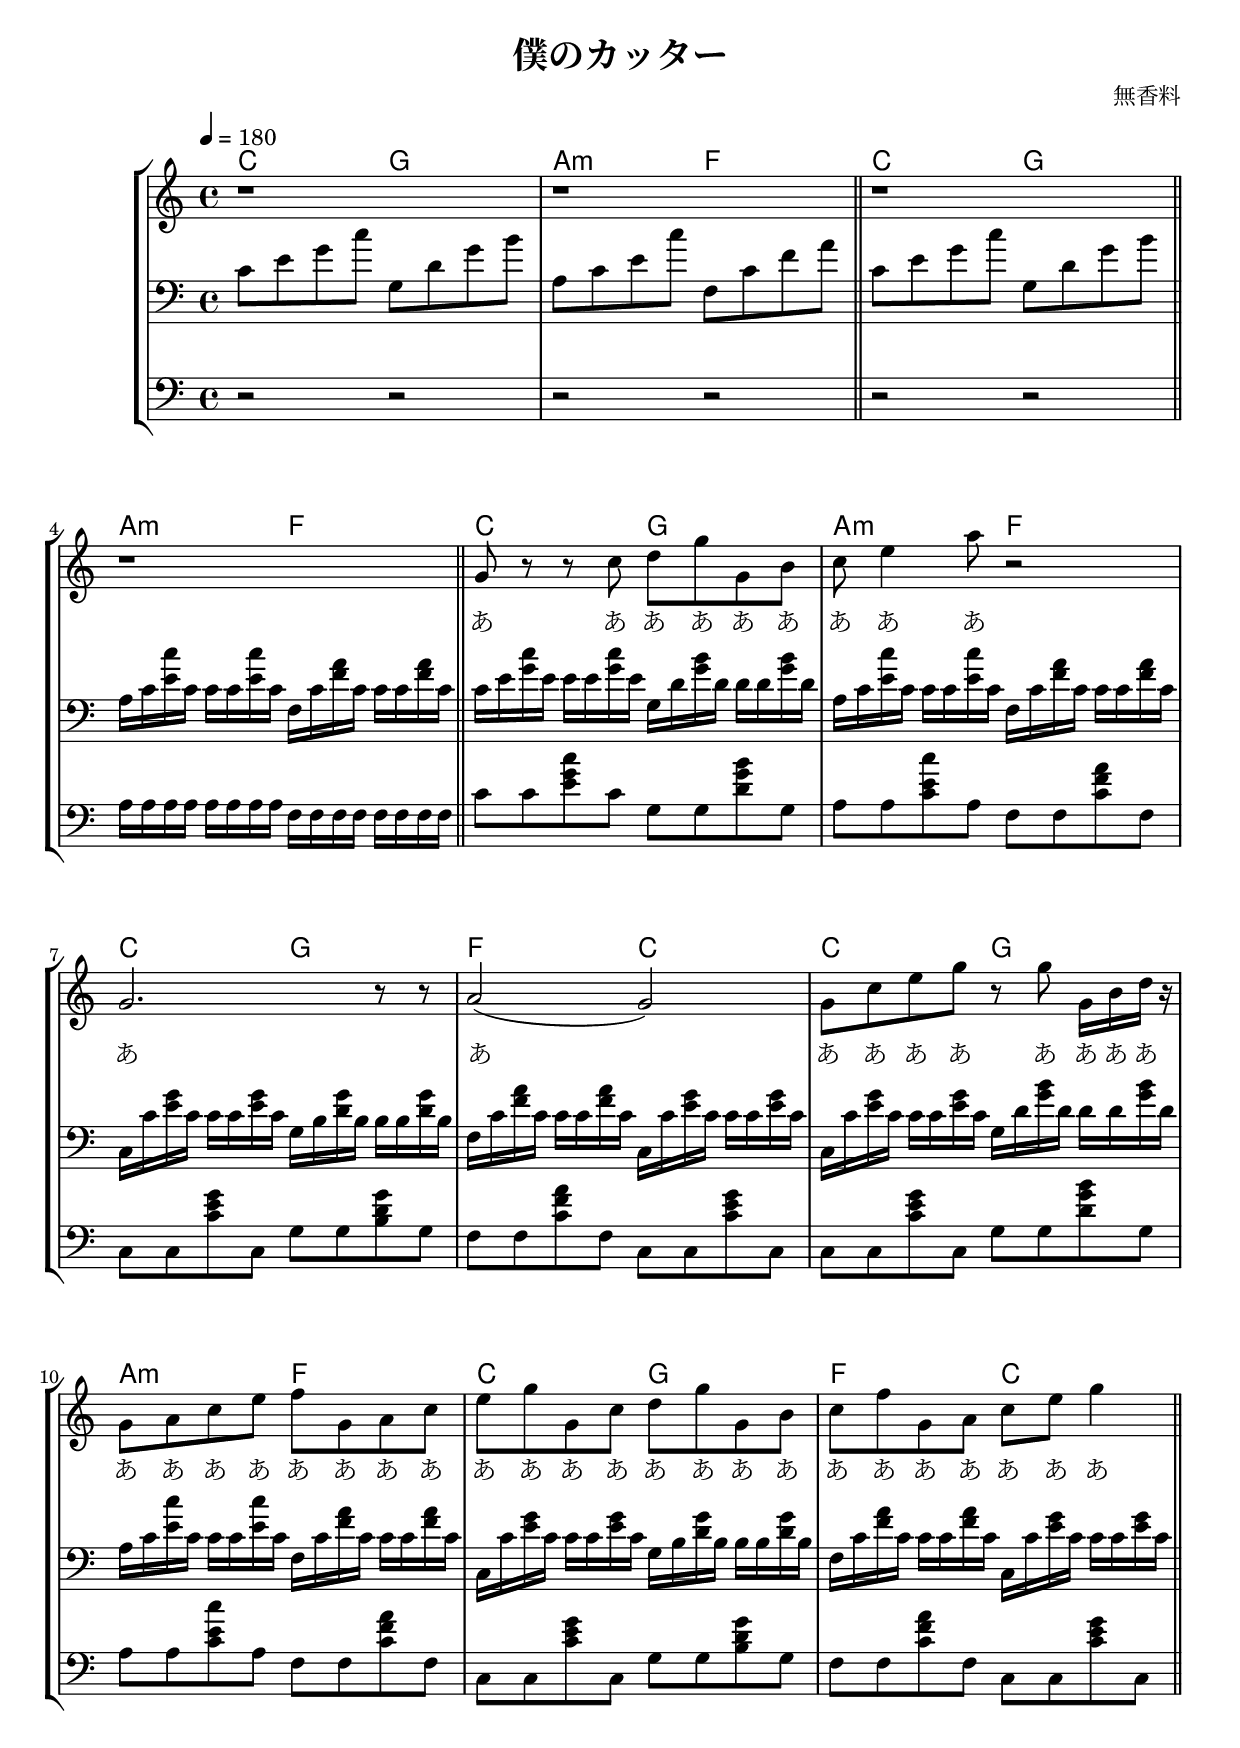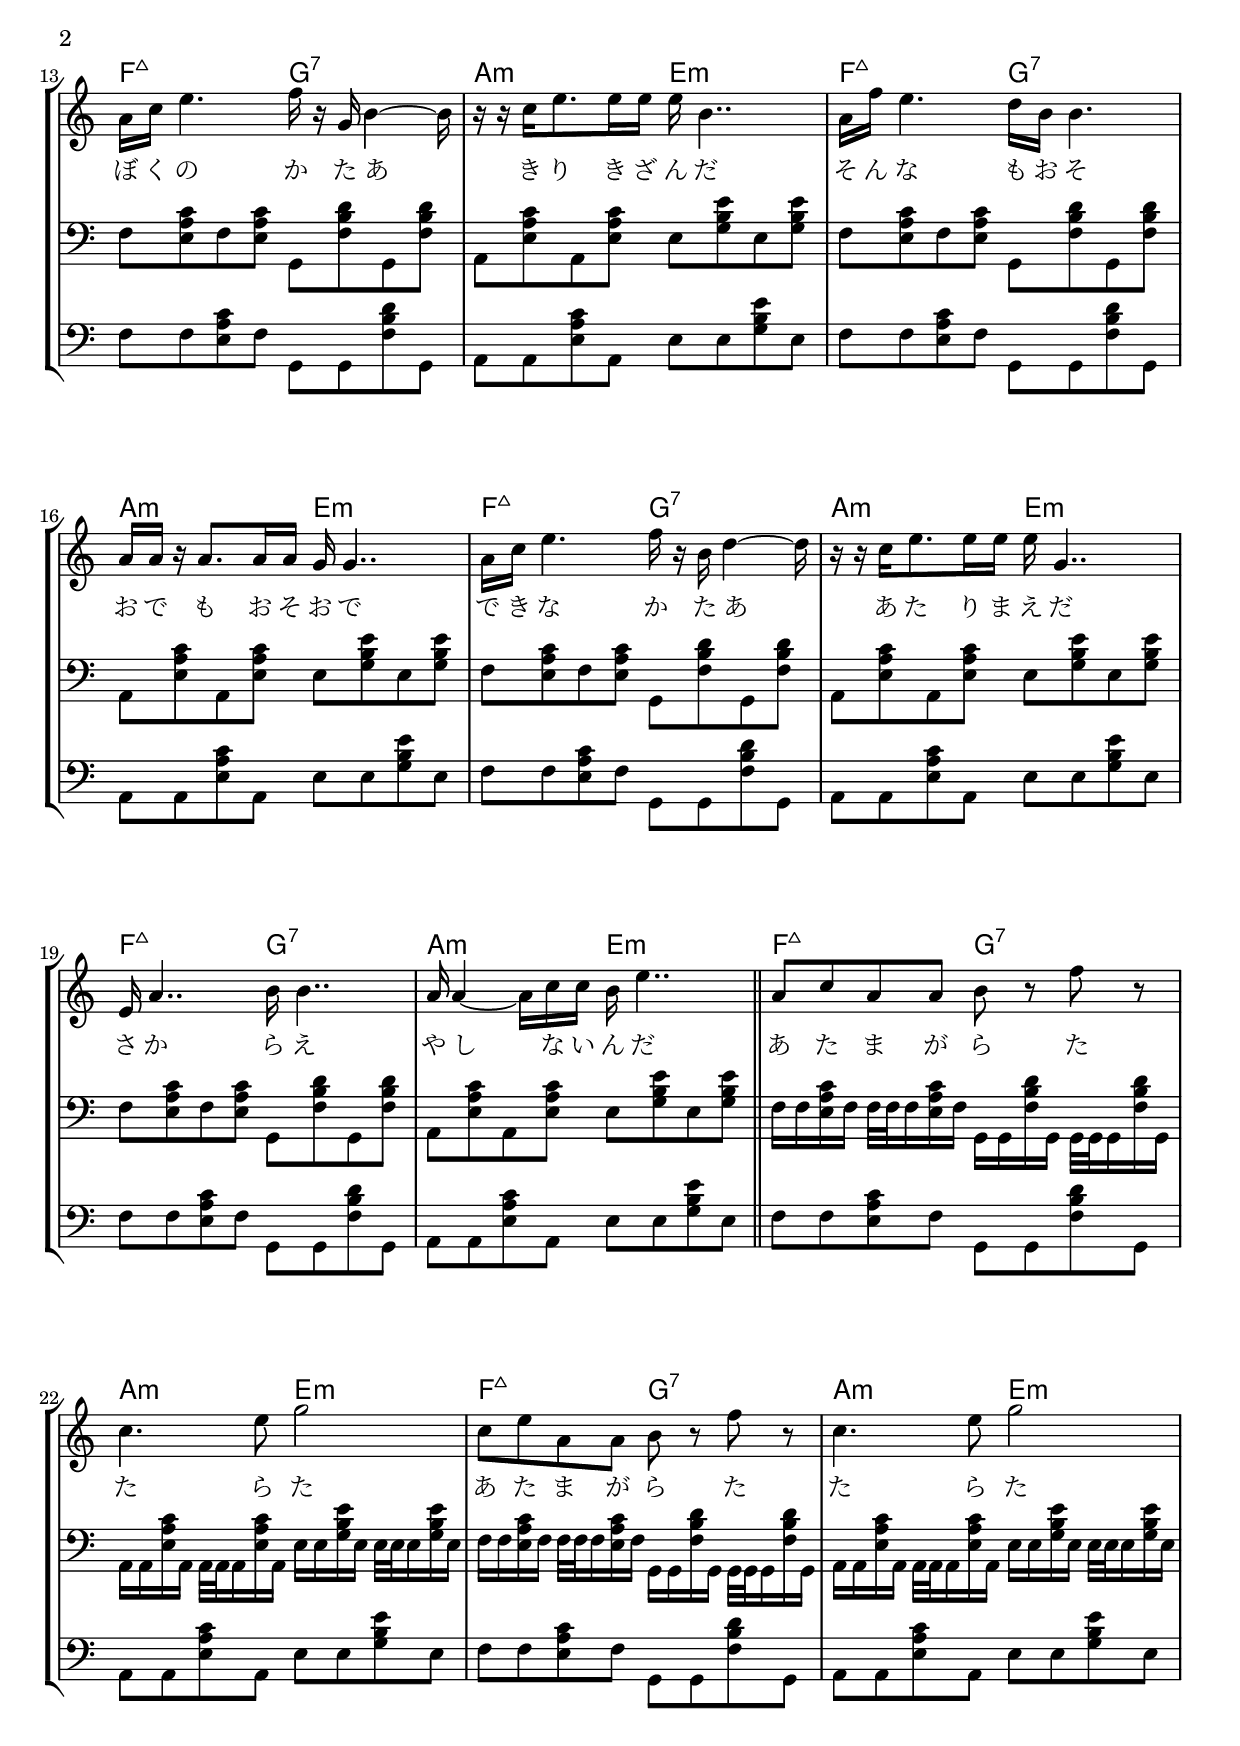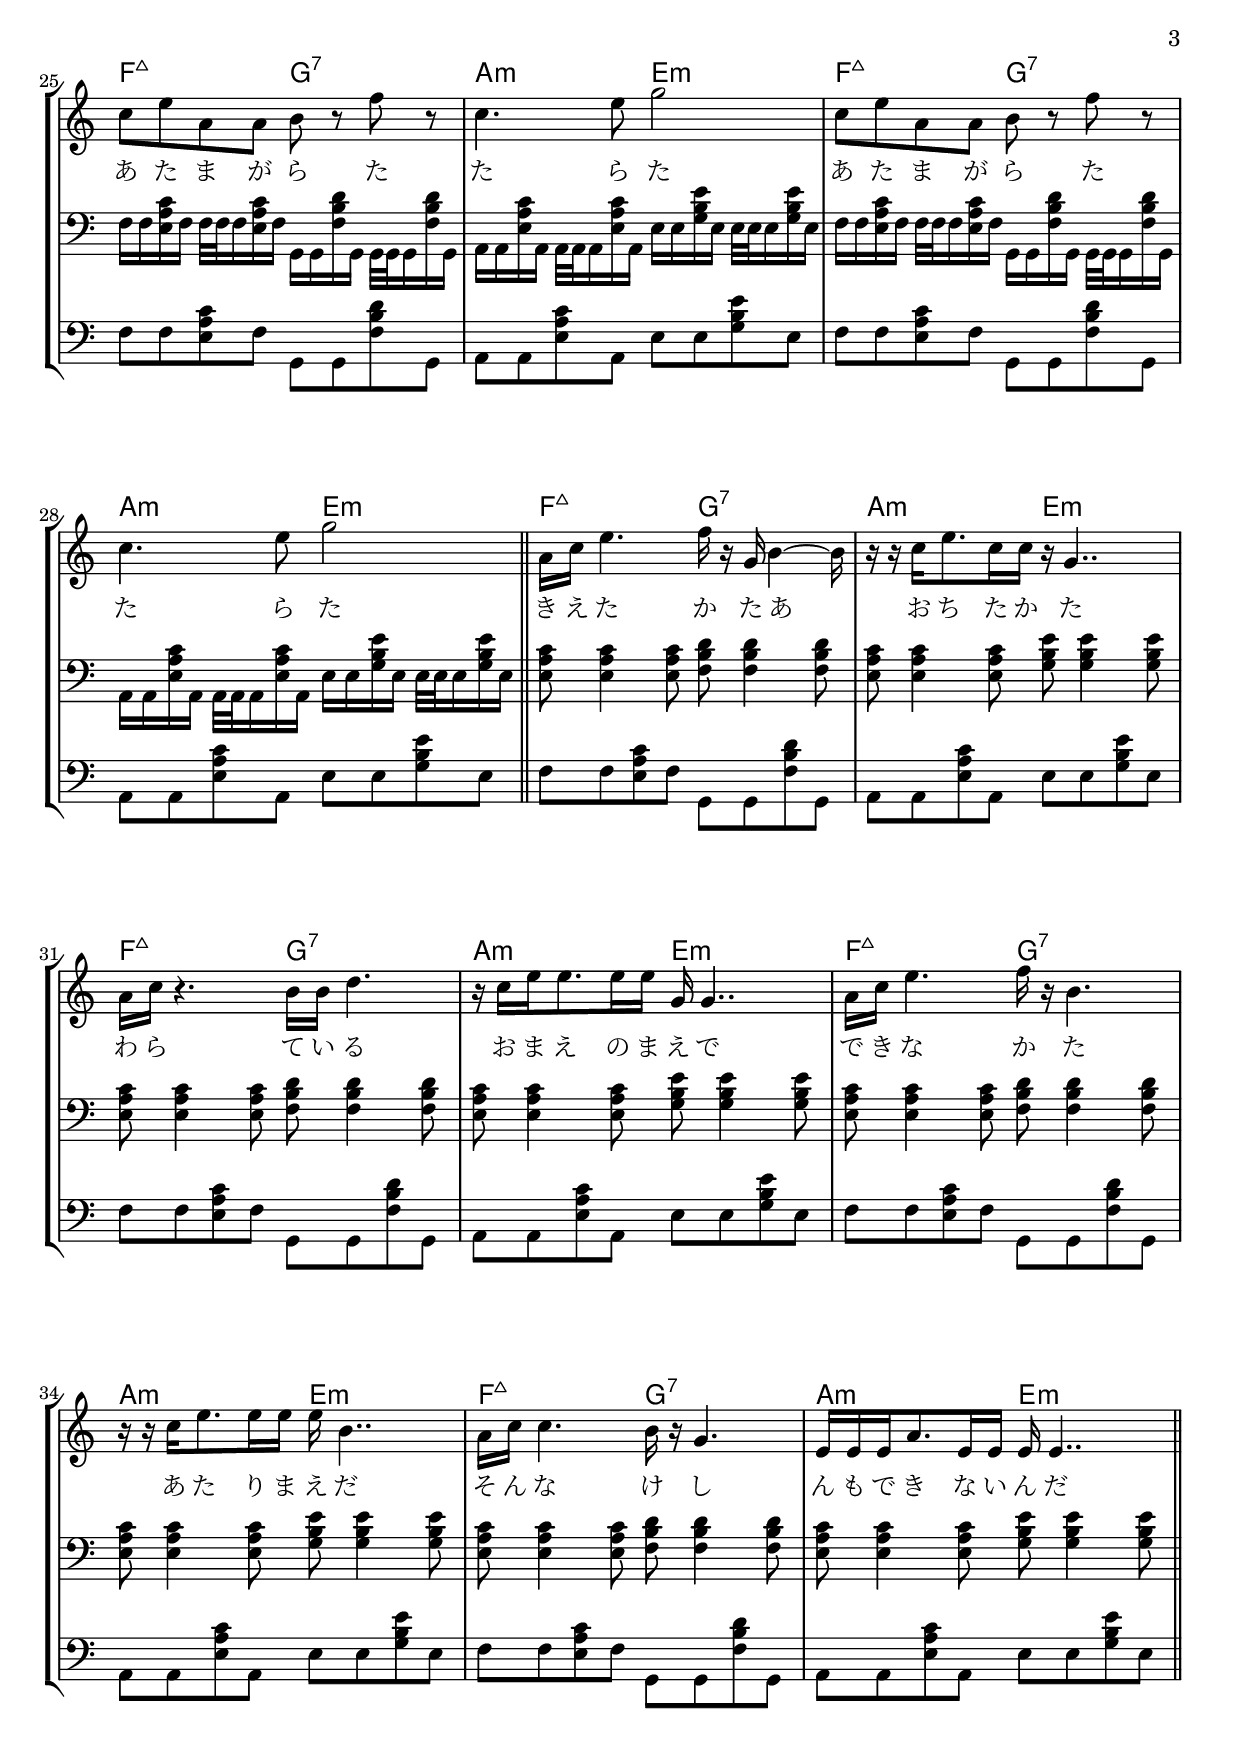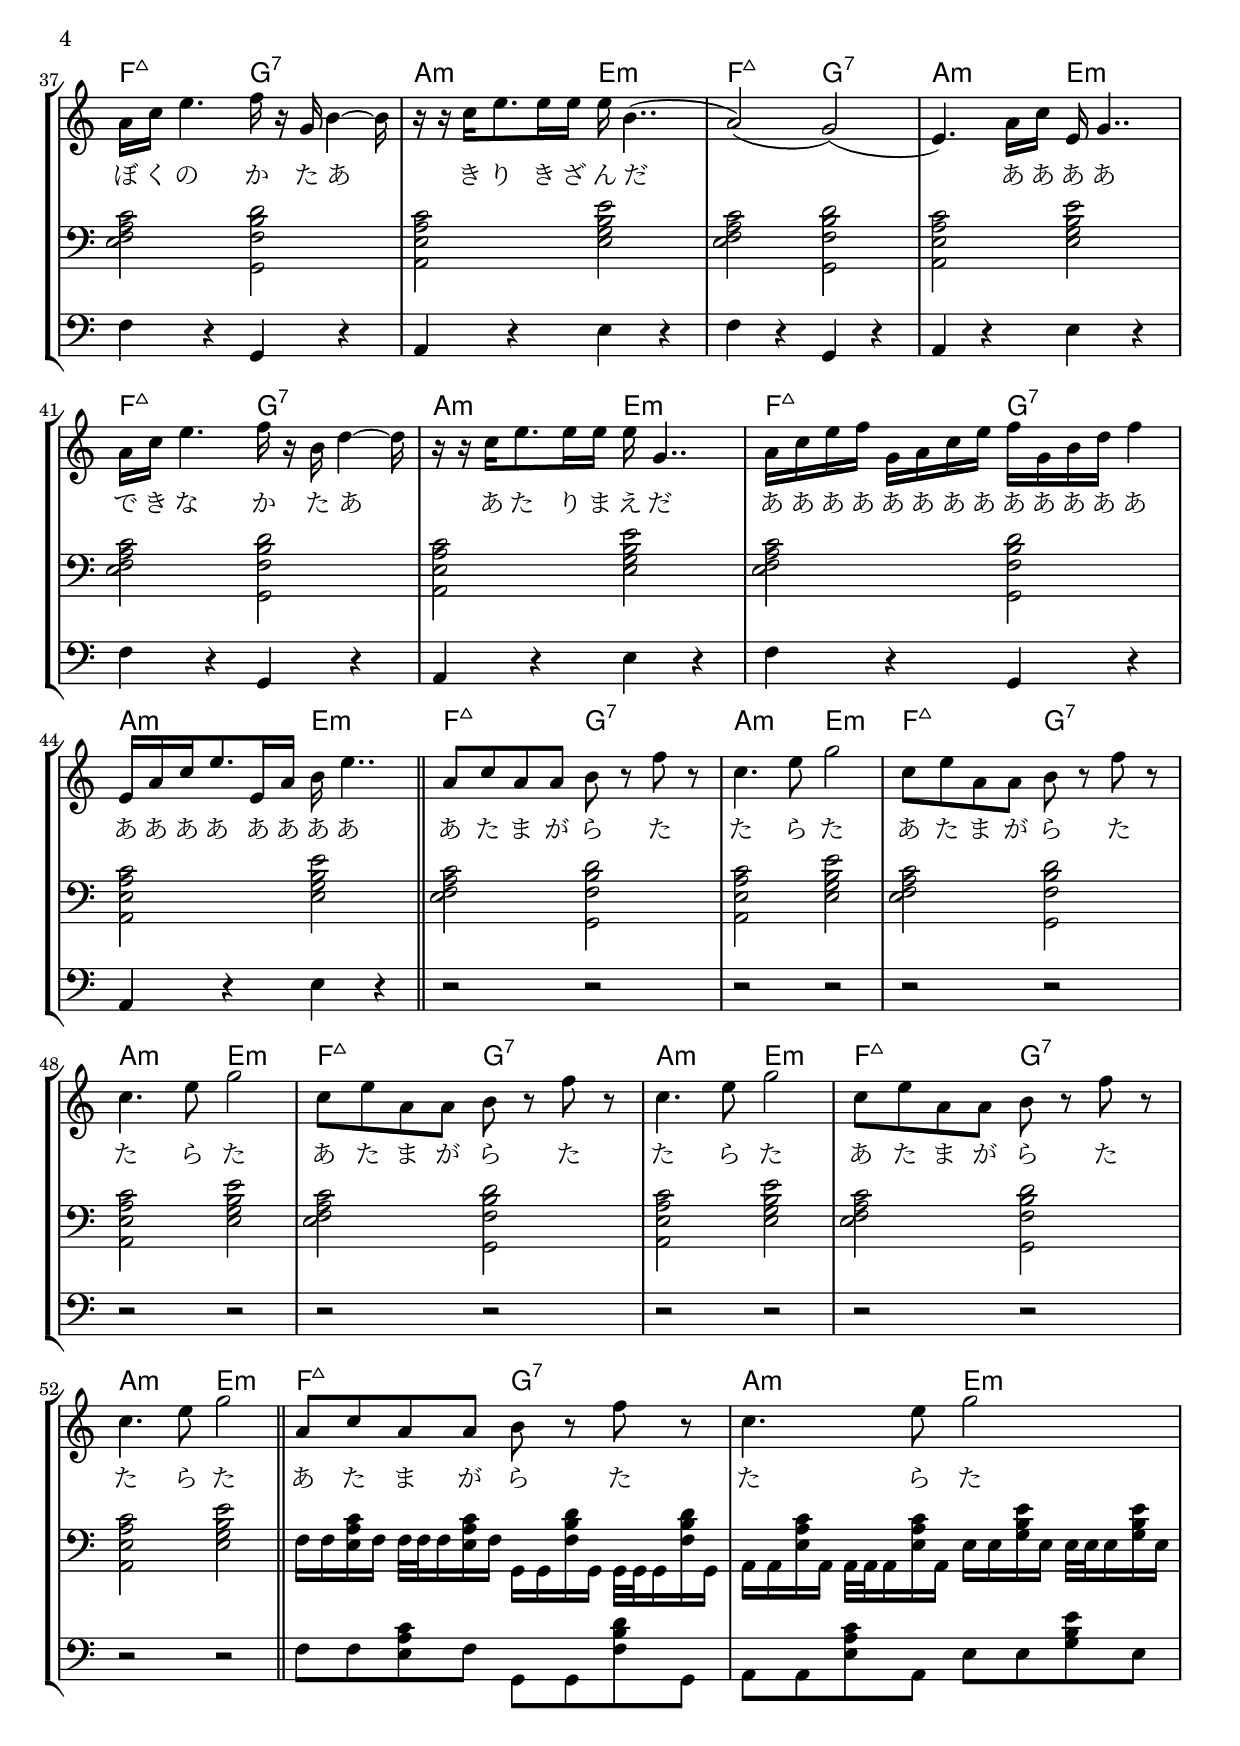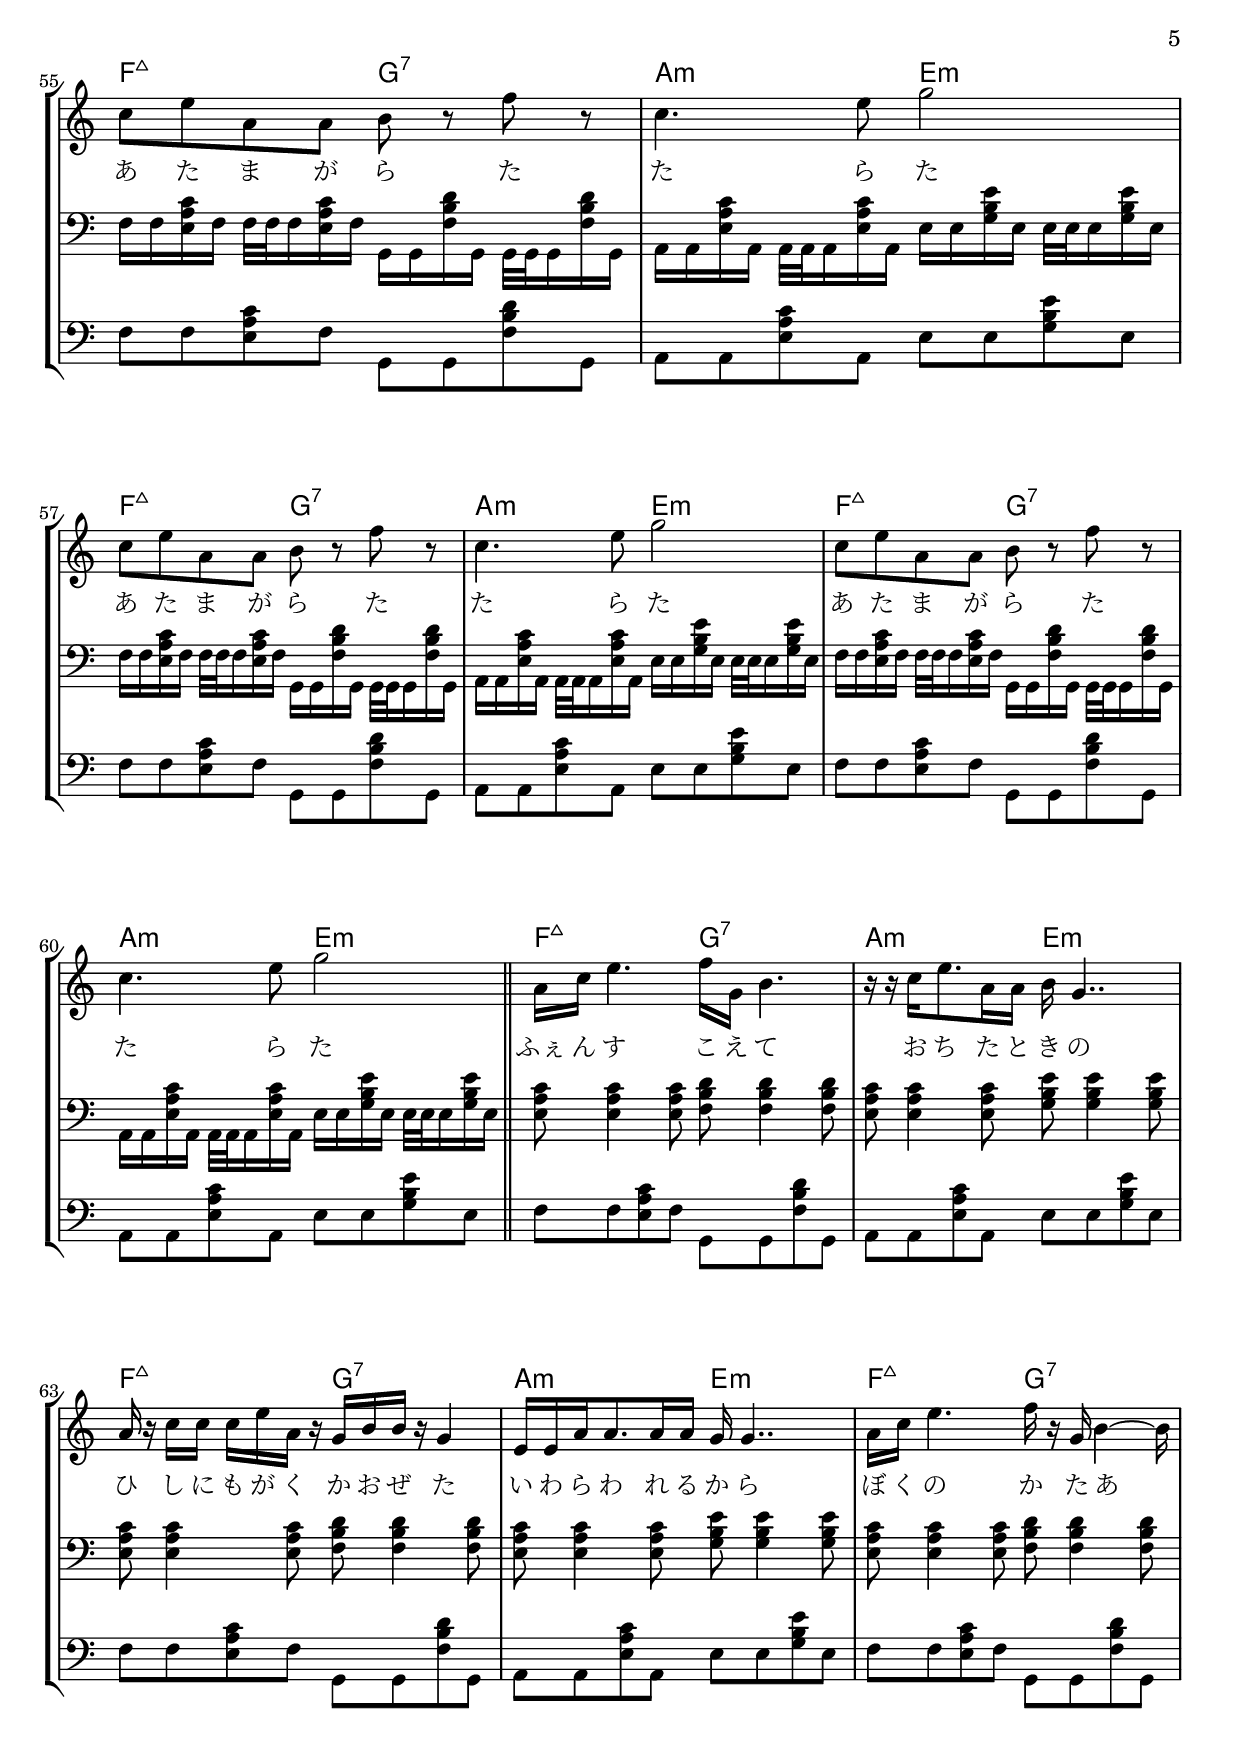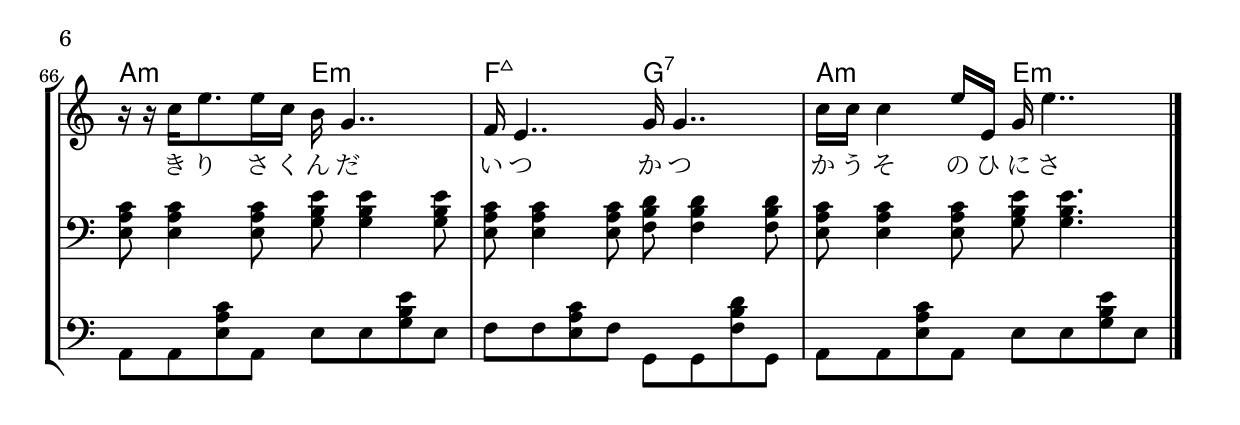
\version "2.12.1"

\header {
	title = \markup {僕のカッター}
	composer = \markup \center-column {無香料}
}

harmony = \chordmode {
	c2 g a:m f 

	c g 

	a:m f 

	c g a:m f c g f c c g a:m f c g f c 

	f:maj7 g:7 a:m e:m f:maj7 g:7 a:m e:m f:maj7 g:7 a:m e:m f:maj7 g:7 a:m e:m 

	f:maj7 g:7 a:m e:m f:maj7 g:7 a:m e:m f:maj7 g:7 a:m e:m f:maj7 g:7 a:m e:m 

	f:maj7 g:7 a:m e:m f:maj7 g:7 a:m e:m f:maj7 g:7 a:m e:m f:maj7 g:7 a:m e:m 

	f:maj7 g:7 a:m e:m f:maj7 g:7 a:m e:m f:maj7 g:7 a:m e:m f:maj7 g:7 a:m e:m 

	f:maj7 g:7 a:m e:m f:maj7 g:7 a:m e:m f:maj7 g:7 a:m e:m f:maj7 g:7 a:m e:m 

	f:maj7 g:7 a:m e:m f:maj7 g:7 a:m e:m f:maj7 g:7 a:m e:m f:maj7 g:7 a:m e:m 

	f:maj7 g:7 a:m e:m f:maj7 g:7 a:m e:m f:maj7 g:7 a:m e:m f:maj7 g:7 a:m e:m 
}

melody = {
	\key c \major
	\tempo 4 = 180
	r1 | r1   
	r1   
	r1   
	\set Staff.midiInstrument = #"Distorted Guitar"
	 g'8  r8  r8  c''8  d''8  g''8  g'8  b'8 
	c''8  e''4  a''8  r2 
	g'2.  r8  r8 
	a'2  (g'2) 
	g'8  c''8  e''8  g''8  r8  g''8  g'16  b'16  d''16  r16 
	g'8  a'8  c''8  e''8  f''8  g'8  a'8  c''8 
	e''8  g''8  g'8  c''8  d''8  g''8  g'8  b'8 
	c''8  f''8  g'8  a'8  c''8  e''8  g''4
	\set Staff.midiInstrument = #"fss0.32"
	 a'16  c''16  e''4.  f''16  r16  g'16  b'4~b'16 
	r16  r16  c''16  e''8.  e''16  e''16  e''16  b'4.. 
	a'16  f''16  e''4.  d''16  b'16  b'4. 
	a'16  a'16  r16  a'8.  a'16  a'16  g'16  g'4.. 
	a'16  c''16  e''4.  f''16  r16  b'16  d''4~d''16 
	r16  r16  c''16  e''8.  e''16  e''16  e''16  g'4.. 
	e'16  a'4..  b'16  b'4.. 
	a'16  a'4~a'16  c''16  c''16  b'16  e''4..
	\set Staff.midiInstrument = #"fss0.32"
	 a'8  c''8  a'8  a'8  b'8  r8  f''8  r8 
	c''4.  e''8  g''2 
	c''8  e''8  a'8  a'8  b'8  r8  f''8  r8 
	c''4.  e''8  g''2 
	c''8  e''8  a'8  a'8  b'8  r8  f''8  r8 
	c''4.  e''8  g''2 
	c''8  e''8  a'8  a'8  b'8  r8  f''8  r8 
	c''4.  e''8  g''2
	\set Staff.midiInstrument = #"fss0.32"
	 a'16  c''16  e''4.  f''16  r16  g'16  b'4~b'16 
	r16  r16  c''16  e''8.  c''16  c''16  r16  g'4.. 
	a'16  c''16  r4.  b'16  b'16  d''4. 
	r16  c''16  e''16  e''8.  e''16  e''16  g'16  g'4.. 
	a'16  c''16  e''4.  f''16  r16  b'4. 
	r16  r16  c''16  e''8.  e''16  e''16  e''16  b'4.. 
	a'16  c''16  c''4.  b'16  r16  g'4. 
	e'16  e'16  e'16  a'8.  e'16  e'16  e'16  e'4..
	\set Staff.midiInstrument = #"Distorted Guitar"
	 a'16  c''16  e''4.  f''16  r16  g'16  b'4~b'16 
	r16  r16  c''16  e''8.  e''16  e''16  e''16  b'4.. 
	(a'2)  (g'2) 
	(e'4.)  a'16  c''16  e'16  g'4.. 
	a'16  c''16  e''4.  f''16  r16  b'16  d''4~d''16 
	r16  r16  c''16  e''8.  e''16  e''16  e''16  g'4.. 
	a'16  c''16  e''16  f''16  g'16  a'16  c''16  e''16  f''16  g'16  b'16  d''16  f''4 
	e'16  a'16  c''16  e''8.  e'16  a'16  b'16  e''4..
	\set Staff.midiInstrument = #"fss0.32"
	 a'8  c''8  a'8  a'8  b'8  r8  f''8  r8 
	c''4.  e''8  g''2 
	c''8  e''8  a'8  a'8  b'8  r8  f''8  r8 
	c''4.  e''8  g''2 
	c''8  e''8  a'8  a'8  b'8  r8  f''8  r8 
	c''4.  e''8  g''2 
	c''8  e''8  a'8  a'8  b'8  r8  f''8  r8 
	c''4.  e''8  g''2
	\set Staff.midiInstrument = #"fss0.32"
	 a'8  c''8  a'8  a'8  b'8  r8  f''8  r8 
	c''4.  e''8  g''2 
	c''8  e''8  a'8  a'8  b'8  r8  f''8  r8 
	c''4.  e''8  g''2 
	c''8  e''8  a'8  a'8  b'8  r8  f''8  r8 
	c''4.  e''8  g''2 
	c''8  e''8  a'8  a'8  b'8  r8  f''8  r8 
	c''4.  e''8  g''2
	\set Staff.midiInstrument = #"fss0.32"
	 a'16  c''16  e''4.  f''16  g'16  b'4. 
	r16  r16  c''16  e''8.  a'16  a'16  b'16  g'4.. 
	a'16  r16  c''16  c''16  c''16  e''16  a'16  r16  g'16  b'16  b'16  r16  g'4 
	e'16  e'16  a'16  a'8.  a'16  a'16  g'16  g'4.. 
	a'16  c''16  e''4.  f''16  r16  g'16  b'4~b'16 
	r16  r16  c''16  e''8.  e''16  c''16  b'16  g'4.. 
	f'16  e'4..  g'16  g'4.. 
	c''16  c''16  c''4  e''16  e'16  g'16  e''4..
	\bar "|."
}

words = \lyricmode {
	
	
	
	あ  あ  あ  あ  あ  あ  あ  あ  あ  あ  あ  あ  あ  あ  あ  あ  あ  あ  あ  あ  あ  あ  あ  あ  あ  あ  あ  あ  あ  あ  あ  あ  あ  あ  あ  あ  あ  あ  あ  あ  あ  あ  
	ぼ  く  の  か  た  あ  き  り  き  ざ  ん  だ  そ  ん  な  も  お  そ  お  で  も  お  そ  お  で  で  き  な  か  た  あ  あ  た  り  ま  え  だ  さ  か  ら  え  や  し  な  い  ん  だ  
	あ  た  ま  が  ら  た  た  ら  た  あ  た  ま  が  ら  た  た  ら  た  あ  た  ま  が  ら  た  た  ら  た  あ  た  ま  が  ら  た  た  ら  た  
	き  え  た  か  た  あ  お  ち  た  か  た  わ  ら  て  い  る  お  ま  え  の  ま  え  で  で  き  な  か  た  あ  た  り  ま  え  だ  そ  ん  な  け  し  ん  も  で  き  な  い  ん  だ  
	ぼ  く  の  か  た  あ  き  り  き  ざ  ん  だ  あ  あ  あ  あ  で  き  な  か  た  あ  あ  た  り  ま  え  だ  あ  あ  あ  あ  あ  あ  あ  あ  あ  あ  あ  あ  あ  あ  あ  あ  あ  あ  あ  あ  あ  
	あ  た  ま  が  ら  た  た  ら  た  あ  た  ま  が  ら  た  た  ら  た  あ  た  ま  が  ら  た  た  ら  た  あ  た  ま  が  ら  た  た  ら  た  
	あ  た  ま  が  ら  た  た  ら  た  あ  た  ま  が  ら  た  た  ら  た  あ  た  ま  が  ら  た  た  ら  た  あ  た  ま  が  ら  た  た  ら  た  
	ふぇ  ん  す  こ  え  て  お  ち  た  と  き  の  ひ  し  に  も  が  く  か  お  ぜ  た  い  わ  ら  わ  れ  る  か  ら  ぼ  く  の  か  た  あ  き  り  さ  く  ん  だ  い  つ  か  つ  か  う  そ  の  ひ  に  さ  
}

tempochange = {
	\tempo 4 = 180
	r1 | r1 \bar "||"
	\tempo 4 = 180
	r1 \bar "||"
	\tempo 4 = 180
	r1 \bar "||"
	\tempo 4 = 180
	r1 | r1 | r1 | r1 | r1 | r1 | r1 | r1 \bar "||"
	\tempo 4 = 180
	r1 | r1 | r1 | r1 | r1 | r1 | r1 | r1 \bar "||"
	\tempo 4 = 180
	r1 | r1 | r1 | r1 | r1 | r1 | r1 | r1 \bar "||"
	\tempo 4 = 180
	r1 | r1 | r1 | r1 | r1 | r1 | r1 | r1 \bar "||"
	\tempo 4 = 180
	r1 | r1 | r1 | r1 | r1 | r1 | r1 | r1 \bar "||"
	\tempo 4 = 180
	r1 | r1 | r1 | r1 | r1 | r1 | r1 | r1 \bar "||"
	\tempo 4 = 180
	r1 | r1 | r1 | r1 | r1 | r1 | r1 | r1 \bar "||"
	\tempo 4 = 180
	r1 | r1 | r1 | r1 | r1 | r1 | r1 | r1 \bar "|."
}

mainacc = {
	\clef bass
	\set Staff.midiInstrument = #"Distorted Guitar"
	\key c \major
	\tempo 4 = 180
	c'8 e'8 g'8 c''8
	g8 d'8 g'8 b'8
	a8 c'8 e'8 c''8
	f8 c'8 f'8 a'8
	\bar "||"

	\set Staff.midiInstrument = #"Distorted Guitar"
	c'8 e'8 g'8 c''8
	g8 d'8 g'8 b'8
	\bar "||"

	\set Staff.midiInstrument = #"Distorted Guitar"
	a16 c' <e' c''> c' c' c' <e' c''> c'
	f16 c' <f' a'> c' c' c' <f' a'> c'
	\bar "||"

	\set Staff.midiInstrument = #"Distorted Guitar"
	c'16 e' <g' c''> e' e' e' <g' c''> e'
	g16 d' <g' b'> d' d' d' <g' b'> d'
	a16 c' <e' c''> c' c' c' <e' c''> c'
	f16 c' <f' a'> c' c' c' <f' a'> c'
	c16 c' <e' g'> c' c' c' <e' g'> c'
	g16 b <d' g'> b b b <d' g'> b
	f16 c' <f' a'> c' c' c' <f' a'> c'
	c16 c' <e' g'> c' c' c' <e' g'> c'
	c16 c' <e' g'> c' c' c' <e' g'> c'
	g16 d' <g' b'> d' d' d' <g' b'> d'
	a16 c' <e' c''> c' c' c' <e' c''> c'
	f16 c' <f' a'> c' c' c' <f' a'> c'
	c16 c' <e' g'> c' c' c' <e' g'> c'
	g16 b <d' g'> b b b <d' g'> b
	f16 c' <f' a'> c' c' c' <f' a'> c'
	c16 c' <e' g'> c' c' c' <e' g'> c'
	\bar "||"

	\set Staff.midiInstrument = #"Distorted Guitar"
	f8 <e a c'> f <e a c'>
	g,8 <f b d'> g, <f b d'>
	a,8 <e a c'> a, <e a c'>
	e8 <g b e'> e <g b e'>
	f8 <e a c'> f <e a c'>
	g,8 <f b d'> g, <f b d'>
	a,8 <e a c'> a, <e a c'>
	e8 <g b e'> e <g b e'>
	f8 <e a c'> f <e a c'>
	g,8 <f b d'> g, <f b d'>
	a,8 <e a c'> a, <e a c'>
	e8 <g b e'> e <g b e'>
	f8 <e a c'> f <e a c'>
	g,8 <f b d'> g, <f b d'>
	a,8 <e a c'> a, <e a c'>
	e8 <g b e'> e <g b e'>
	\bar "||"

	\set Staff.midiInstrument = #"Distorted Guitar"
	f16 f16 <e a c'>16 f16   f32 f32 f16 <e a c'>16 f16
	g,16 g,16 <f b d'>16 g,16   g,32 g,32 g,16 <f b d'>16 g,16
	a,16 a,16 <e a c'>16 a,16   a,32 a,32 a,16 <e a c'>16 a,16
	e16 e16 <g b e'>16 e16   e32 e32 e16 <g b e'>16 e16
	f16 f16 <e a c'>16 f16   f32 f32 f16 <e a c'>16 f16
	g,16 g,16 <f b d'>16 g,16   g,32 g,32 g,16 <f b d'>16 g,16
	a,16 a,16 <e a c'>16 a,16   a,32 a,32 a,16 <e a c'>16 a,16
	e16 e16 <g b e'>16 e16   e32 e32 e16 <g b e'>16 e16
	f16 f16 <e a c'>16 f16   f32 f32 f16 <e a c'>16 f16
	g,16 g,16 <f b d'>16 g,16   g,32 g,32 g,16 <f b d'>16 g,16
	a,16 a,16 <e a c'>16 a,16   a,32 a,32 a,16 <e a c'>16 a,16
	e16 e16 <g b e'>16 e16   e32 e32 e16 <g b e'>16 e16
	f16 f16 <e a c'>16 f16   f32 f32 f16 <e a c'>16 f16
	g,16 g,16 <f b d'>16 g,16   g,32 g,32 g,16 <f b d'>16 g,16
	a,16 a,16 <e a c'>16 a,16   a,32 a,32 a,16 <e a c'>16 a,16
	e16 e16 <g b e'>16 e16   e32 e32 e16 <g b e'>16 e16
	\bar "||"

	\set Staff.midiInstrument = #"Distorted Guitar"
	<e a c'>8 <e a c'>4 <e a c'>8
	<f b d'>8 <f b d'>4 <f b d'>8
	<e a c'>8 <e a c'>4 <e a c'>8
	<g b e'>8 <g b e'>4 <g b e'>8
	<e a c'>8 <e a c'>4 <e a c'>8
	<f b d'>8 <f b d'>4 <f b d'>8
	<e a c'>8 <e a c'>4 <e a c'>8
	<g b e'>8 <g b e'>4 <g b e'>8
	<e a c'>8 <e a c'>4 <e a c'>8
	<f b d'>8 <f b d'>4 <f b d'>8
	<e a c'>8 <e a c'>4 <e a c'>8
	<g b e'>8 <g b e'>4 <g b e'>8
	<e a c'>8 <e a c'>4 <e a c'>8
	<f b d'>8 <f b d'>4 <f b d'>8
	<e a c'>8 <e a c'>4 <e a c'>8
	<g b e'>8 <g b e'>4 <g b e'>8
	\bar "||"

	\set Staff.midiInstrument = #"Distorted Guitar"
	<f e a c'>2
	<g, f b d'>2
	<a, e a c'>2
	<e g b e'>2
	<f e a c'>2
	<g, f b d'>2
	<a, e a c'>2
	<e g b e'>2
	<f e a c'>2
	<g, f b d'>2
	<a, e a c'>2
	<e g b e'>2
	<f e a c'>2
	<g, f b d'>2
	<a, e a c'>2
	<e g b e'>2
	\bar "||"

	\set Staff.midiInstrument = #"Guitar harmonics"
	<f e a c'>2
	<g, f b d'>2
	<a, e a c'>2
	<e g b e'>2
	<f e a c'>2
	<g, f b d'>2
	<a, e a c'>2
	<e g b e'>2
	<f e a c'>2
	<g, f b d'>2
	<a, e a c'>2
	<e g b e'>2
	<f e a c'>2
	<g, f b d'>2
	<a, e a c'>2
	<e g b e'>2
	\bar "||"

	\set Staff.midiInstrument = #"Distorted Guitar"
	f16 f16 <e a c'>16 f16   f32 f32 f16 <e a c'>16 f16
	g,16 g,16 <f b d'>16 g,16   g,32 g,32 g,16 <f b d'>16 g,16
	a,16 a,16 <e a c'>16 a,16   a,32 a,32 a,16 <e a c'>16 a,16
	e16 e16 <g b e'>16 e16   e32 e32 e16 <g b e'>16 e16
	f16 f16 <e a c'>16 f16   f32 f32 f16 <e a c'>16 f16
	g,16 g,16 <f b d'>16 g,16   g,32 g,32 g,16 <f b d'>16 g,16
	a,16 a,16 <e a c'>16 a,16   a,32 a,32 a,16 <e a c'>16 a,16
	e16 e16 <g b e'>16 e16   e32 e32 e16 <g b e'>16 e16
	f16 f16 <e a c'>16 f16   f32 f32 f16 <e a c'>16 f16
	g,16 g,16 <f b d'>16 g,16   g,32 g,32 g,16 <f b d'>16 g,16
	a,16 a,16 <e a c'>16 a,16   a,32 a,32 a,16 <e a c'>16 a,16
	e16 e16 <g b e'>16 e16   e32 e32 e16 <g b e'>16 e16
	f16 f16 <e a c'>16 f16   f32 f32 f16 <e a c'>16 f16
	g,16 g,16 <f b d'>16 g,16   g,32 g,32 g,16 <f b d'>16 g,16
	a,16 a,16 <e a c'>16 a,16   a,32 a,32 a,16 <e a c'>16 a,16
	e16 e16 <g b e'>16 e16   e32 e32 e16 <g b e'>16 e16
	\bar "||"

	\set Staff.midiInstrument = #"Distorted Guitar"
	<e a c'>8 <e a c'>4 <e a c'>8
	<f b d'>8 <f b d'>4 <f b d'>8
	<e a c'>8 <e a c'>4 <e a c'>8
	<g b e'>8 <g b e'>4 <g b e'>8
	<e a c'>8 <e a c'>4 <e a c'>8
	<f b d'>8 <f b d'>4 <f b d'>8
	<e a c'>8 <e a c'>4 <e a c'>8
	<g b e'>8 <g b e'>4 <g b e'>8
	<e a c'>8 <e a c'>4 <e a c'>8
	<f b d'>8 <f b d'>4 <f b d'>8
	<e a c'>8 <e a c'>4 <e a c'>8
	<g b e'>8 <g b e'>4 <g b e'>8
	<e a c'>8 <e a c'>4 <e a c'>8
	<f b d'>8 <f b d'>4 <f b d'>8
	<e a c'>8 <e a c'>4 <e a c'>8
	<g b e'>8 <g b e'>4.
	\bar "|."
}

subacc = {
	\clef bass
	\set Staff.midiInstrument = #"Acoustic grand"
	\key c \major
	\tempo 4 = 180
	r2
	r2
	r2
	r2
	\bar "||"

	\set Staff.midiInstrument = #"Acoustic grand"
	r2
	r2
	\bar "||"

	\set Staff.midiInstrument = #"Gunshot"
	a16 a16 a16 a16 a16 a16 a16 a16
	f16 f16 f16 f16 f16 f16 f16 f16
	\bar "||"

	\set Staff.midiInstrument = #"Gunshot"
	c'8 c'8 <e' g' c''>8 c'8
	g8 g8 <d' g' b'>8 g8
	a8 a8 <c' e' c''>8 a8
	f8 f8 <c' f' a'>8 f8
	c8 c8 <c' e' g'>8 c8
	g8 g8 <b d' g'>8 g8
	f8 f8 <c' f' a'>8 f8
	c8 c8 <c' e' g'>8 c8
	c8 c8 <c' e' g'>8 c8
	g8 g8 <d' g' b'>8 g8
	a8 a8 <c' e' c''>8 a8
	f8 f8 <c' f' a'>8 f8
	c8 c8 <c' e' g'>8 c8
	g8 g8 <b d' g'>8 g8
	f8 f8 <c' f' a'>8 f8
	c8 c8 <c' e' g'>8 c8
	\bar "||"

	\set Staff.midiInstrument = #"Gunshot"
	f8 f8 <e a c'>8 f8
	g,8 g,8 <f b d'>8 g,8
	a,8 a,8 <e a c'>8 a,8
	e8 e8 <g b e'>8 e8
	f8 f8 <e a c'>8 f8
	g,8 g,8 <f b d'>8 g,8
	a,8 a,8 <e a c'>8 a,8
	e8 e8 <g b e'>8 e8
	f8 f8 <e a c'>8 f8
	g,8 g,8 <f b d'>8 g,8
	a,8 a,8 <e a c'>8 a,8
	e8 e8 <g b e'>8 e8
	f8 f8 <e a c'>8 f8
	g,8 g,8 <f b d'>8 g,8
	a,8 a,8 <e a c'>8 a,8
	e8 e8 <g b e'>8 e8
	\bar "||"

	\set Staff.midiInstrument = #"Gunshot"
	f8 f8 <e a c'>8 f8
	g,8 g,8 <f b d'>8 g,8
	a,8 a,8 <e a c'>8 a,8
	e8 e8 <g b e'>8 e8
	f8 f8 <e a c'>8 f8
	g,8 g,8 <f b d'>8 g,8
	a,8 a,8 <e a c'>8 a,8
	e8 e8 <g b e'>8 e8
	f8 f8 <e a c'>8 f8
	g,8 g,8 <f b d'>8 g,8
	a,8 a,8 <e a c'>8 a,8
	e8 e8 <g b e'>8 e8
	f8 f8 <e a c'>8 f8
	g,8 g,8 <f b d'>8 g,8
	a,8 a,8 <e a c'>8 a,8
	e8 e8 <g b e'>8 e8
	\bar "||"

	\set Staff.midiInstrument = #"Gunshot"
	f8 f8 <e a c'>8 f8
	g,8 g,8 <f b d'>8 g,8
	a,8 a,8 <e a c'>8 a,8
	e8 e8 <g b e'>8 e8
	f8 f8 <e a c'>8 f8
	g,8 g,8 <f b d'>8 g,8
	a,8 a,8 <e a c'>8 a,8
	e8 e8 <g b e'>8 e8
	f8 f8 <e a c'>8 f8
	g,8 g,8 <f b d'>8 g,8
	a,8 a,8 <e a c'>8 a,8
	e8 e8 <g b e'>8 e8
	f8 f8 <e a c'>8 f8
	g,8 g,8 <f b d'>8 g,8
	a,8 a,8 <e a c'>8 a,8
	e8 e8 <g b e'>8 e8
	\bar "||"

	\set Staff.midiInstrument = #"Gunshot"
	f4 r4
	g,4 r4
	a,4 r4
	e4 r4
	f4 r4
	g,4 r4
	a,4 r4
	e4 r4
	f4 r4
	g,4 r4
	a,4 r4
	e4 r4
	f4 r4
	g,4 r4
	a,4 r4
	e4 r4
	\bar "||"

	\set Staff.midiInstrument = #"Acoustic grand"
	r2
	r2
	r2
	r2
	r2
	r2
	r2
	r2
	r2
	r2
	r2
	r2
	r2
	r2
	r2
	r2
	\bar "||"

	\set Staff.midiInstrument = #"Gunshot"
	f8 f8 <e a c'>8 f8
	g,8 g,8 <f b d'>8 g,8
	a,8 a,8 <e a c'>8 a,8
	e8 e8 <g b e'>8 e8
	f8 f8 <e a c'>8 f8
	g,8 g,8 <f b d'>8 g,8
	a,8 a,8 <e a c'>8 a,8
	e8 e8 <g b e'>8 e8
	f8 f8 <e a c'>8 f8
	g,8 g,8 <f b d'>8 g,8
	a,8 a,8 <e a c'>8 a,8
	e8 e8 <g b e'>8 e8
	f8 f8 <e a c'>8 f8
	g,8 g,8 <f b d'>8 g,8
	a,8 a,8 <e a c'>8 a,8
	e8 e8 <g b e'>8 e8
	\bar "||"

	\set Staff.midiInstrument = #"Gunshot"
	f8 f8 <e a c'>8 f8
	g,8 g,8 <f b d'>8 g,8
	a,8 a,8 <e a c'>8 a,8
	e8 e8 <g b e'>8 e8
	f8 f8 <e a c'>8 f8
	g,8 g,8 <f b d'>8 g,8
	a,8 a,8 <e a c'>8 a,8
	e8 e8 <g b e'>8 e8
	f8 f8 <e a c'>8 f8
	g,8 g,8 <f b d'>8 g,8
	a,8 a,8 <e a c'>8 a,8
	e8 e8 <g b e'>8 e8
	f8 f8 <e a c'>8 f8
	g,8 g,8 <f b d'>8 g,8
	a,8 a,8 <e a c'>8 a,8
	e8 e8 <g b e'>8 e8
	\bar "|."
}

percA = {
	\drummode {
	r1 |r1 \bar "||"
	r1 \bar "||"
	cymc1  \bar "||"
	cymc1  |r1  |r1  |r1  |cymc1  |r1  |r1  |r1  \bar "||"
	cymc1  |r1  |r1  |r1  |cymc1  |r1  |r1  |r1  \bar "||"
	r4 hh4 hh4 hh4  |hh4 hh4 hh4 hh4  |hh4 hh4 hh4 hh4  |hh4 hh4 hh4 hh4  |r4 hh4 hh4 hh4  |hh4 hh4 hh4 hh4  |hh4 hh4 hh4 hh4  |r1  \bar "||"
	cymc1  |r1  |r1  |r1  |cymc1  |r1  |r1  |r1  \bar "||"
	r4 hh4 hh4 hh4  |hh4 hh4 hh4 hh4  |hh4 hh4 hh4 hh4  |hh4 hh4 hh4 hh4  |r4 hh4 hh4 hh4  |hh4 hh4 hh4 hh4  |hh4 hh4 hh4 hh4  |r1  \bar "||"
	r1 |r1 |r1 |r1 |r1 |r1 |r1 |r1 \bar "||"
	cymc1  |r1  |r1  |r1  |cymc1  |r1  |r1  |r1  \bar "||"
	cymc1  |r1  |r1  |r1  |cymc1  |r1  |r1  |r1  \bar "|."
	}
}

percB = {
	\drummode {
	r1 |r1 \bar "||"
	r1 \bar "||"
	r8 hho8 hho8 hho8 hho8 hho8 hho8 hho8  \bar "||"
	r8 hho8 hho8 hho8 hho8 hho8 hho8 hho8  |hho8 hho8 hho8 hho8 hho8 hho8 hho8 hho8  |hho8 hho8 hho8 hho8 hho8 hho8 hho8 hho8  |hho8 hho8 hho8 hho8 hho8 hho4.  |r8 hho8 hho8 hho8 hho8 hho8 hho8 hho8  |hho8 hho8 hho8 hho8 hho8 hho8 hho8 hho8  |hho8 hho8 hho8 hho8 hho8 hho8 hho8 hho8  |hho8 hho8 hho8 hho8 hho8 hho4.  \bar "||"
	r8 hho8 hho8 hho8 hho8 hho8 hho8 hho8  |hho8 hho8 hho8 hho8 hho8 hho8 hho8 hho8  |hho8 hho8 hho8 hho8 hho8 hho8 hho8 hho8  |hho8 hho8 hho8 hho8 hho8 hho4.  |r8 hho8 hho8 hho8 hho8 hho8 hho8 hho8  |hho8 hho8 hho8 hho8 hho8 hho8 hho8 hho8  |hho8 hho8 hho8 hho8 hho8 hho8 hho8 hho8  |hho8 hho8 hho8 hho8 hho8 hho4.  \bar "||"
	r4 sn8 sn4. sn4  |r4 sn8 sn4. sn4  |r4 sn8 sn4. sn4  |r4 sn8 sn4. sn4  |r4 sn8 sn4. sn4  |r4 sn8 sn4. sn4  |r4 sn8 sn4. sn4  |sn16 sn16 sn16 sn16 sn16 sn16 sn16 sn16 sn16 sn16 sn16 sn16 sn16 sn16 sn16 sn16  \bar "||"
	r8 hho8 hho8 hho8 hho8 hho8 hho8 hho8  |hho8 hho8 hho8 hho8 hho8 hho8 hho8 hho8  |hho8 hho8 hho8 hho8 hho8 hho8 hho8 hho8  |hho8 hho8 hho8 hho8 hho8 hho4.  |r8 hho8 hho8 hho8 hho8 hho8 hho8 hho8  |hho8 hho8 hho8 hho8 hho8 hho8 hho8 hho8  |hho8 hho8 hho8 hho8 hho8 hho8 hho8 hho8  |hho8 hho8 hho8 hho8 hho8 hho4.  \bar "||"
	r4 sn8 sn4. sn4  |r4 sn8 sn4. sn4  |r4 sn8 sn4. sn4  |r4 sn8 sn4. sn4  |r4 sn8 sn4. sn4  |r4 sn8 sn4. sn4  |r4 sn8 sn4. sn4  |sn16 sn16 sn16 sn16 sn16 sn16 sn16 sn16 sn16 sn16 sn16 sn16 sn16 sn16 sn16 sn16  \bar "||"
	r1 |r1 |r1 |r1 |r1 |r1 |r1 |r1 \bar "||"
	r8 hho8 hho8 hho8 hho8 hho8 hho8 hho8  |hho8 hho8 hho8 hho8 hho8 hho8 hho8 hho8  |hho8 hho8 hho8 hho8 hho8 hho8 hho8 hho8  |hho8 hho8 hho8 hho8 hho8 hho4.  |r8 hho8 hho8 hho8 hho8 hho8 hho8 hho8  |hho8 hho8 hho8 hho8 hho8 hho8 hho8 hho8  |hho8 hho8 hho8 hho8 hho8 hho8 hho8 hho8  |hho8 hho8 hho8 hho8 hho8 hho4.  \bar "||"
	r8 hho8 hho8 hho8 hho8 hho8 hho8 hho8  |hho8 hho8 hho8 hho8 hho8 hho8 hho8 hho8  |hho8 hho8 hho8 hho8 hho8 hho8 hho8 hho8  |hho8 hho8 hho8 hho8 hho8 hho4.  |r8 hho8 hho8 hho8 hho8 hho8 hho8 hho8  |hho8 hho8 hho8 hho8 hho8 hho8 hho8 hho8  |hho8 hho8 hho8 hho8 hho8 hho8 hho8 hho8  |hho8 hho8 hho8 hho8 hho8 hho4.  \bar "|."
	}
}

percC = {
	\drummode {
	r1 |r1 \bar "||"
	r1 \bar "||"
	r1  \bar "||"
	r1  |r1  |r1  |r2. hh4  |r1  |r1  |r1  |r2. hh4  \bar "||"
	r1  |r1  |r1  |r2. hh4  |r1  |r1  |r1  |r2. hh4  \bar "||"
	bd4 bd4 bd4 bd4  |bd4 bd4 bd4 bd8 bd8  |bd4 bd4 bd4 bd4  |bd4 bd4 bd4 bd8 bd8  |bd4 bd4 bd4 bd4  |bd4 bd4 bd4 bd8 bd8  |bd4 bd4 bd4 bd4  |bd4 bd4 bd8 bd8 bd8 bd8  \bar "||"
	r1  |r1  |r1  |r2. hh4  |r1  |r1  |r1  |r2. hh4  \bar "||"
	bd4 bd4 bd4 bd4  |bd4 bd4 bd4 bd8 bd8  |bd4 bd4 bd4 bd4  |bd4 bd4 bd4 bd8 bd8  |bd4 bd4 bd4 bd4  |bd4 bd4 bd4 bd8 bd8  |bd4 bd4 bd4 bd4  |bd4 bd4 bd8 bd8 bd8 bd8  \bar "||"
	r1 |r1 |r1 |r1 |r1 |r1 |r1 |r1 \bar "||"
	r1  |r1  |r1  |r2. hh4  |r1  |r1  |r1  |r2. hh4  \bar "||"
	r1  |r1  |r1  |r2. hh4  |r1  |r1  |r1  |r2. hh4  \bar "|."
	}
}

percD = {
	\drummode {
	r1 |r1 \bar "||"
	r1 \bar "||"
	r8 sn4 sn4 sn4 sn8  \bar "||"
	r8 sn4 sn4 sn4 sn8  |r8 sn4 sn4 sn4 sn8  |r8 sn4 sn4 sn4 sn8  |r8 sn4 sn4 sn8. sn16 sn16 sn16  |r8 sn4 sn4 sn4 sn8  |r8 sn4 sn4 sn4 sn8  |r8 sn4 sn4 sn4 sn8  |r8 sn4 sn4 sn8. sn16 sn16 sn16  \bar "||"
	r8 sn4 sn4 sn4 sn8  |r8 sn4 sn4 sn4 sn8  |r8 sn4 sn4 sn4 sn8  |r8 sn4 sn4 sn8. sn16 sn16 sn16  |r8 sn4 sn4 sn4 sn8  |r8 sn4 sn4 sn4 sn8  |r8 sn4 sn4 sn4 sn8  |r8 sn4 sn4 sn8. sn16 sn16 sn16  \bar "||"
	r8 hhp4 hhp4 hhp4 hhp8  |r8 hhp4 hhp4 hhp4 hhp8  |r8 hhp4 hhp4 hhp4 hhp8  |r8 hhp4 hhp4 hhp4 hhp8  |r8 hhp4 hhp4 hhp4 hhp8  |r8 hhp4 hhp4 hhp4 hhp8  |r8 hhp4 hhp4 hhp4 hhp8  |r8 hhp4 hhp4 hhp4 hhp8  \bar "||"
	r8 sn4 sn4 sn4 sn8  |r8 sn4 sn4 sn4 sn8  |r8 sn4 sn4 sn4 sn8  |r8 sn4 sn4 sn8. sn16 sn16 sn16  |r8 sn4 sn4 sn4 sn8  |r8 sn4 sn4 sn4 sn8  |r8 sn4 sn4 sn4 sn8  |r8 sn4 sn4 sn8. sn16 sn16 sn16  \bar "||"
	r8 hhp4 hhp4 hhp4 hhp8  |r8 hhp4 hhp4 hhp4 hhp8  |r8 hhp4 hhp4 hhp4 hhp8  |r8 hhp4 hhp4 hhp4 hhp8  |r8 hhp4 hhp4 hhp4 hhp8  |r8 hhp4 hhp4 hhp4 hhp8  |r8 hhp4 hhp4 hhp4 hhp8  |r8 hhp4 hhp4 hhp4 hhp8  \bar "||"
	r1 |r1 |r1 |r1 |r1 |r1 |r1 |r1 \bar "||"
	r8 sn4 sn4 sn4 sn8  |r8 sn4 sn4 sn4 sn8  |r8 sn4 sn4 sn4 sn8  |r8 sn4 sn4 sn8. sn16 sn16 sn16  |r8 sn4 sn4 sn4 sn8  |r8 sn4 sn4 sn4 sn8  |r8 sn4 sn4 sn4 sn8  |r8 sn4 sn4 sn8. sn16 sn16 sn16  \bar "||"
	r8 sn4 sn4 sn4 sn8  |r8 sn4 sn4 sn4 sn8  |r8 sn4 sn4 sn4 sn8  |r8 sn4 sn4 sn8. sn16 sn16 sn16  |r8 sn4 sn4 sn4 sn8  |r8 sn4 sn4 sn4 sn8  |r8 sn4 sn4 sn4 sn8  |r8 sn4 sn4 sn8. sn16 sn16 sn16  \bar "|."
	}
}

percE = {
	\drummode {
	r1 |r1 \bar "||"
	r1 \bar "||"
	bd4 bd16 bd8. bd8. bd8 bd8.  \bar "||"
	bd4 bd16 bd8. bd8. bd8 bd8.  |bd4 bd16 bd8. bd16 bd8 bd8 bd8.  |bd4 bd16 bd8. bd8. bd8 bd8.  |bd4 bd16 bd8. bd16 bd8. bd4  |bd4 bd16 bd8. bd8. bd8 bd8.  |bd4 bd16 bd8. bd16 bd8 bd8 bd8.  |bd4 bd16 bd8. bd8. bd8 bd8.  |bd4 bd16 bd8. bd16 bd8. bd4  \bar "||"
	bd4 bd16 bd8. bd8. bd8 bd8.  |bd4 bd16 bd8. bd16 bd8 bd8 bd8.  |bd4 bd16 bd8. bd8. bd8 bd8.  |bd4 bd16 bd8. bd16 bd8. bd4  |bd4 bd16 bd8. bd8. bd8 bd8.  |bd4 bd16 bd8. bd16 bd8 bd8 bd8.  |bd4 bd16 bd8. bd8. bd8 bd8.  |bd4 bd16 bd8. bd16 bd8. bd4  \bar "||"
	cymc1  |r1 |r1 |r1 |cymc1  |r1 |r1 |r1 \bar "||"
	bd4 bd16 bd8. bd8. bd8 bd8.  |bd4 bd16 bd8. bd16 bd8 bd8 bd8.  |bd4 bd16 bd8. bd8. bd8 bd8.  |bd4 bd16 bd8. bd16 bd8. bd4  |bd4 bd16 bd8. bd8. bd8 bd8.  |bd4 bd16 bd8. bd16 bd8 bd8 bd8.  |bd4 bd16 bd8. bd8. bd8 bd8.  |bd4 bd16 bd8. bd16 bd8. bd4  \bar "||"
	cymc1  |r1 |r1 |r1 |cymc1  |r1 |r1 |r1 \bar "||"
	r1 |r1 |r1 |r1 |r1 |r1 |r1 |r1 \bar "||"
	bd4 bd16 bd8. bd8. bd8 bd8.  |bd4 bd16 bd8. bd16 bd8 bd8 bd8.  |bd4 bd16 bd8. bd8. bd8 bd8.  |bd4 bd16 bd8. bd16 bd8. bd4  |bd4 bd16 bd8. bd8. bd8 bd8.  |bd4 bd16 bd8. bd16 bd8 bd8 bd8.  |bd4 bd16 bd8. bd8. bd8 bd8.  |bd4 bd16 bd8. bd16 bd8. bd4  \bar "||"
	bd4 bd16 bd8. bd8. bd8 bd8.  |bd4 bd16 bd8. bd16 bd8 bd8 bd8.  |bd4 bd16 bd8. bd8. bd8 bd8.  |bd4 bd16 bd8. bd16 bd8. bd4  |bd4 bd16 bd8. bd8. bd8 bd8.  |bd4 bd16 bd8. bd16 bd8 bd8 bd8.  |bd4 bd16 bd8. bd8. bd8 bd8.  |bd4 bd16 bd8. bd16 bd8. bd4  \bar "|."
	}
}

\score {
	<<
		\new StaffGroup <<
			\new ChordNames {\harmony}
			\new Voice = "melody" {\melody}
			\new Lyrics \lyricsto "melody" \words
			\new Staff = "mainacc" {\mainacc}
			\new Staff = "subacc" {\subacc}
		>>
	>>
	\layout { }
}
